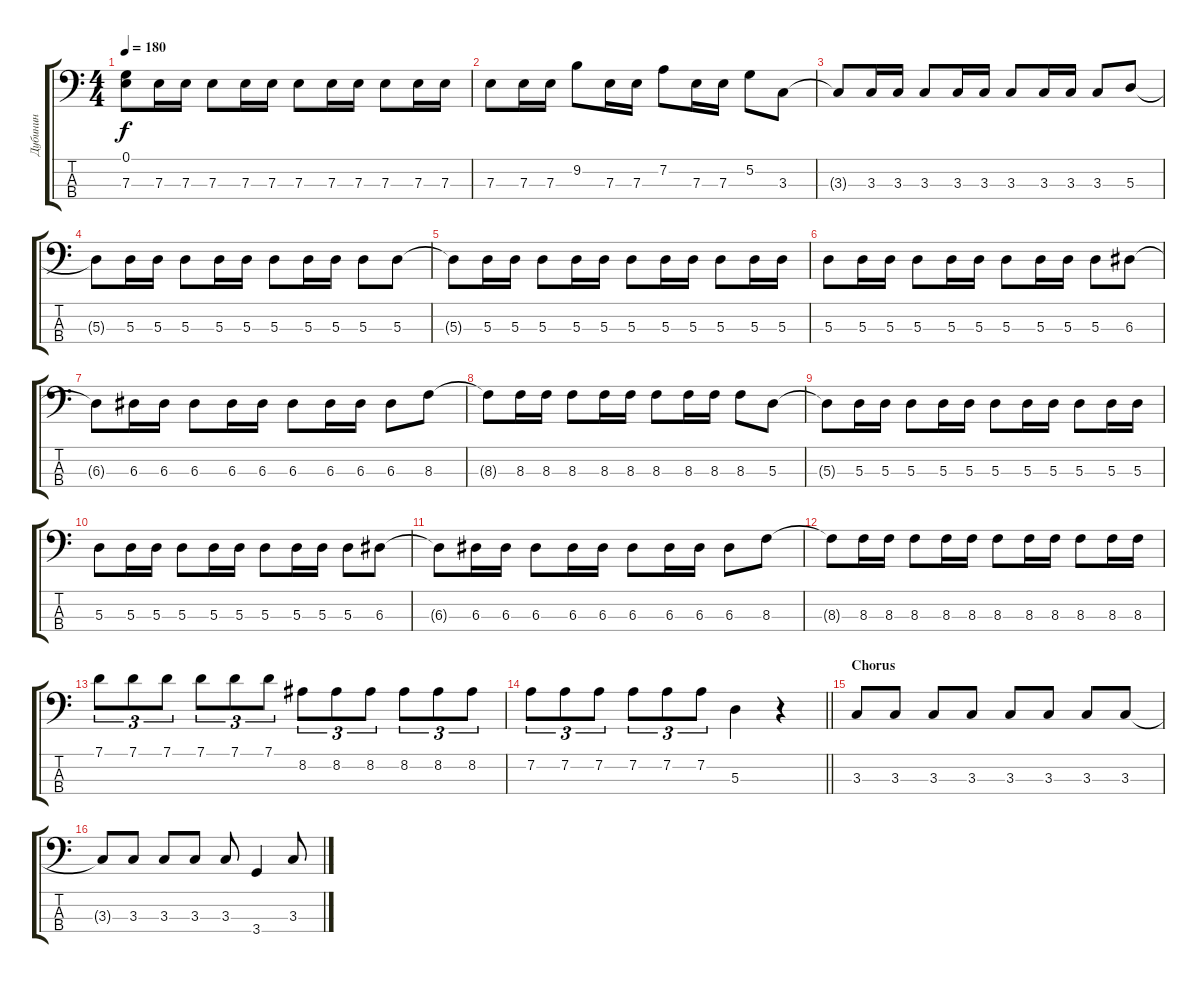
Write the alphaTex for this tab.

\track ("Дубинин" "Дубинин") {instrument electricbassfinger}
\staff {score tabs}
\tuning (G2 D2 A1 E1) {hide}
\ts (4 4)
\tempo 180
\clef f4
\ks c
(0.1 7.3{t}).8{dy f} 7.3.16 7.3.16 7.3.8 7.3.16 7.3.16 7.3.8 7.3.16 7.3.16 7.3.8 7.3.16 7.3.16 |
7.3.8 7.3.16 7.3.16 9.2.8 7.3.16 7.3.16 7.2.8 7.3.16 7.3.16 5.2.8 3.3.8 |
3.3{t}.8 3.3.16 3.3.16 3.3.8 3.3.16 3.3.16 3.3.8 3.3.16 3.3.16 3.3.8 5.3.8 |
5.3{t}.8 5.3.16 5.3.16 5.3.8 5.3.16 5.3.16 5.3.8 5.3.16 5.3.16 5.3.8 5.3.8 |
5.3{t}.8 5.3.16 5.3.16 5.3.8 5.3.16 5.3.16 5.3.8 5.3.16 5.3.16 5.3.8 5.3.16 5.3.16 |
5.3.8 5.3.16 5.3.16 5.3.8 5.3.16 5.3.16 5.3.8 5.3.16 5.3.16 5.3.8 6.3.8 |
6.3{t}.8 6.3.16 6.3.16 6.3.8 6.3.16 6.3.16 6.3.8 6.3.16 6.3.16 6.3.8 8.3.8 |
8.3{t}.8 8.3.16 8.3.16 8.3.8 8.3.16 8.3.16 8.3.8 8.3.16 8.3.16 8.3.8 5.3.8 |
5.3{t}.8 5.3.16 5.3.16 5.3.8 5.3.16 5.3.16 5.3.8 5.3.16 5.3.16 5.3.8 5.3.16 5.3.16 |
5.3.8 5.3.16 5.3.16 5.3.8 5.3.16 5.3.16 5.3.8 5.3.16 5.3.16 5.3.8 6.3.8 |
6.3{t}.8 6.3.16 6.3.16 6.3.8 6.3.16 6.3.16 6.3.8 6.3.16 6.3.16 6.3.8 8.3.8 |
8.3{t}.8 8.3.16 8.3.16 8.3.8 8.3.16 8.3.16 8.3.8 8.3.16 8.3.16 8.3.8 8.3.16 8.3.16 |
7.1.8{tu (3 2)} 7.1.8{tu (3 2)} 7.1.8{tu (3 2)} 7.1.8{tu (3 2)} 7.1.8{tu (3 2)} 7.1.8{tu (3 2)} 8.2.8{tu (3 2)} 8.2.8{tu (3 2)} 8.2.8{tu (3 2)} 8.2.8{tu (3 2)} 8.2.8{tu (3 2)} 8.2.8{tu (3 2)} |
\barLineRight lightlight
7.2.8{tu (3 2)} 7.2.8{tu (3 2)} 7.2.8{tu (3 2)} 7.2.8{tu (3 2)} 7.2.8{tu (3 2)} 7.2.8{tu (3 2)} 5.3.4 r.4 |
\section ("" "Chorus")
3.3.8 3.3.8 3.3.8 3.3.8 3.3.8 3.3.8 3.3.8 3.3.8 |
3.3{t}.8 3.3.8 3.3.8 3.3.8 3.3.8 3.4.4 3.3.8
